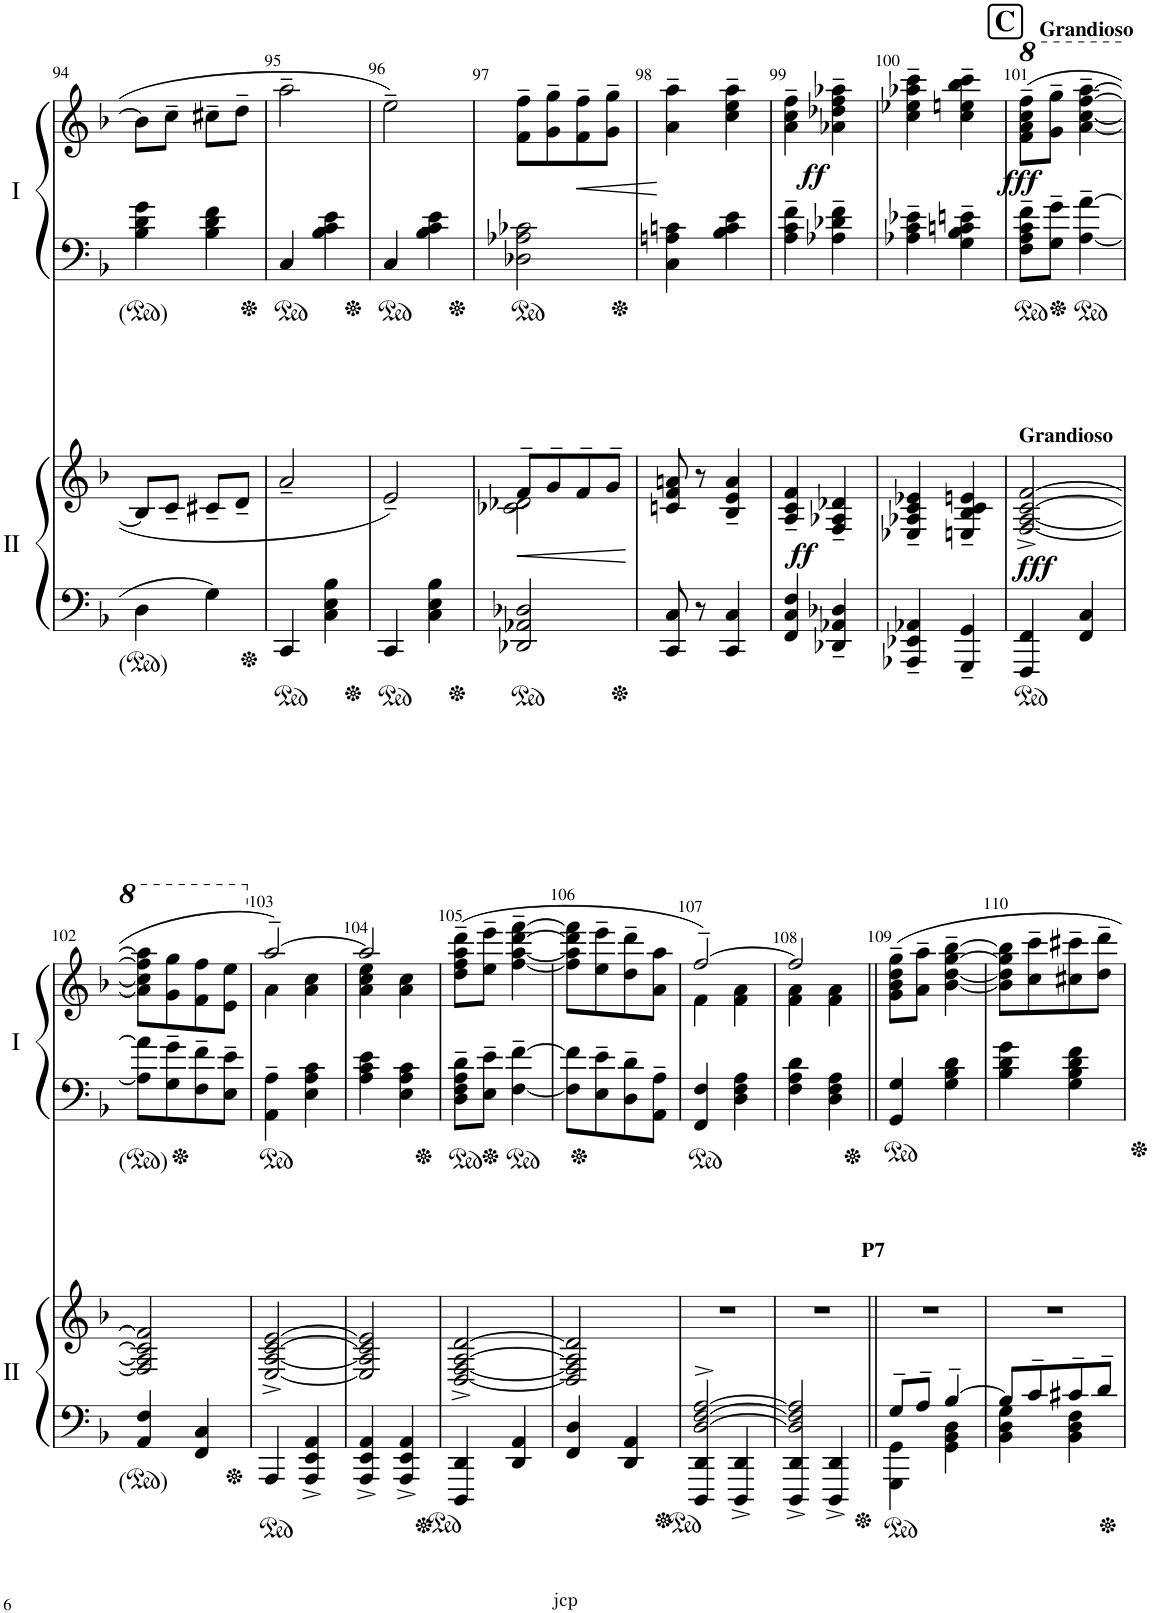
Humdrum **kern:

**kern	**kern	**dynam	**kern	**kern	**dynam
*part2	*part2	*part2	*part1	*part1	*part1
*staff4	*staff3	*staff3/4	*staff2	*staff1	*staff1/2
*I"Piano II	*	*	*I"Piano I	*	*
*I'II	*	*	*I'I	*	*
!!LO:PB:g=z
*clefF4	*clefG2	*	*clefF4	*clefG2	*
*k[b-]	*k[b-]	*	*k[b-]	*k[b-]	*
*M2/4	*M2/4	*	*M2/4	*M2/4	*
=94	=94	=94	=94	=94	=94
4D\	8B-/L]	.	4B-\ 4d\ 4g\	8b-\L]	.
.	8c~/J	.	.	8cc~\J	.
4G\	8c#X~/L	.	4B-\ 4d\ 4f\	8cc#X~\L	.
.	8d~/J	.	.	8dd~\J	.
=95	=95	=95	=95	=95	=95
4CC/	2a~/	.	4C/	2aa~\	.
4C\ 4E\ 4B-\	.	.	4B-\ 4c\ 4e\	.	.
=96	=96	=96	=96	=96	=96
4CC/	2e~/	.	4C/	2ee~\	.
4C\ 4E\ 4B-\	.	.	4B-\ 4c\ 4e\	.	.
=97	=97	=97	=97	=97	=97
!	!	!LO:HP:b	!	!	!
*	*^	*	*	*	*
2DD-X/ 2AA-X/ 2D-X/	8f~/L	2c-X\ 2d-X\	<	2D-X\ 2A-X\ 2c-X\	8f\~ 8ff\~L	.
.	8g~/	.	.	.	8g\~ 8gg\~	.
!	!	!	!	!	!	!LO:HP:b
.	8f~/	.	.	.	8f\~ 8ff\~	<
.	8g~/J	.	.	.	8g\~ 8gg\~J	.
*	*v	*v	*	*	*	*
.	.	[	.	.	[
=98	=98	=98	=98	=98	=98
8CC/ 8C/	8cn/ 8f/ 8an/	.	4C\ 4An\ 4cn\	4a\~ 4aa\~	.
8r	8r	.	.	.	.
4CC/ 4C/	4B-/~ 4e/~ 4a/~	.	4B-\ 4c\ 4e\	4cc\~ 4ee\~ 4aa\~	.
=99	=99	=99	=99	=99	=99
4FF/ 4C/ 4F/	4A/~ 4c/~ 4f/~	.	4A\~ 4c\~ 4f\~	4a\~ 4cc\~ 4ff\~	.
!	!	!LO:DY:b	!	!	!LO:DY:b
4DD-X/~ 4AA-X/~ 4D-X/~	4F/~ 4A-X/~ 4d-X/~	ff	4A-X\~ 4d-X\~ 4f\~	4a-X\~ 4dd-X\~ 4ff\~ 4aa-X\~	ff
=100	=100	=100	=100	=100	=100
4AAA-X/~ 4EE-X/~ 4AA-X/~	4E-X/~ 4A-X/~ 4c/~ 4e-X/~	.	4A-X\~ 4c\~ 4e-X\~	4cc\~ 4ee-X\~ 4aa-X\~ 4ccc\~	.
4GGG/~ 4GG/~	4En/~ 4B-/~ 4c/~ 4en/~	.	4G\~ 4B-\~ 4cn\~ 4en\~	4cc\~ 4een\~ 4bb-\~ 4ccc\~	.
!!LO:REH:place=s1:a:B:cj:fs=14:t=C
=101	=101	=101	=101	=101	=101
*	*	*	*	*8va	*
!	!	!	!	!LO:TX:a:B:t=Grandioso	!
!	!LO:TX:a:B:t=Grandioso	!	!	!	!
!	!	!LO:DY:b	!	!	!LO:DY:b
4FFF/ 4FF/	[2F/^ [2A/^ [2c/^ [2f/^	fff	8F\~ 8A\~ 8c\~ 8f\~L	(8ff\~ 8aa\~ 8ccc\~ 8fff\~L	fff
.	.	.	8G\~ 8g\~J	8gg\~ 8ggg\~J	.
4FF/ 4C/	.	.	[4A\~ [4a\~	[4aa\~ [4ccc\~ [4fff\~ [4aaa\~	.
!!LO:LB:g=z
=102	=102	=102	=102	=102	=102
4AA/ 4F/	2F/] 2A/] 2c/] 2f/]	.	8A\] 8a\]L	8aa\] 8ccc\] 8fff\] 8aaa\]L	.
.	.	.	8G\~ 8g\~	8gg\ 8ggg\	.
4FF/ 4C/	.	.	8F\~ 8f\~	8ff\ 8fff\	.
.	.	.	8E\~ 8e\~J	8ee\ 8eee\J	.
=103	=103	=103	=103	=103	=103
*	*	*	*	*X8va	*
*	*	*	*	*^	*
4AAA/	[2E/^ [2A/^ [2c/^ [2e/^	.	4AA\~ 4A\~	[2aa~/)	4a\	.
4AAA/^ 4EE/^ 4AA/^	.	.	4E\ 4A\ 4c\	.	4a\ 4cc\	.
=104	=104	=104	=104	=104	=104	=104
4AAA/^ 4EE/^ 4AA/^	2E/] 2A/] 2c/] 2e/]	.	4A\ 4c\ 4e\	2aa/]	4a\ 4cc\ 4ee\	.
4AAA/^ 4EE/^ 4AA/^	.	.	4E\ 4A\ 4c\	.	4a\ 4cc\	.
*	*	*	*	*v	*v	*
=105	=105	=105	=105	=105	=105
4DDD/ 4DD/	[2D/^ [2F/^ [2A/^ [2d/^	.	8D\~ 8F\~ 8A\~ 8d\~L	(8dd\~ 8ff\~ 8aa\~ 8ddd\~L	.
.	.	.	8E\~ 8e\~J	8ee\~ 8eee\~J	.
4DD/ 4AA/	.	.	[4F\~ [4f\~	[4ff\~ [4aa\~ [4ddd\~ [4fff\~	.
=106	=106	=106	=106	=106	=106
4FF/ 4D/	2D/] 2F/] 2A/] 2d/]	.	8F\] 8f\]L	8ff\] 8aa\] 8ddd\] 8fff\]L	.
.	.	.	8E\~ 8e\~	8ee\~ 8eee\~	.
4DD/ 4AA/	.	.	8D\~ 8d\~	8dd\~ 8ddd\~	.
.	.	.	8AA\~ 8A\~J	8a\ 8aa\J	.
=107	=107	=107	=107	=107	=107
*^	*	*	*	*^	*
4DDD/ 4DD/	[2D/^ [2F/^ [2A/^	2r	.	4FF/ 4F/	[2ff~/)	4f\	.
4DDD/^< 4DD/^<	.	.	.	4D\ 4F\ 4A\	.	4f\ 4a\	.
=108	=108	=108	=108	=108	=108	=108	=108
4DDD/^< 4DD/^<	2D/] 2F/] 2A/]	2r	.	4F\ 4A\ 4d\	2ff/]	4f\ 4a\	.
4DDD/^< 4DD/^<	.	.	.	4D\ 4F\ 4A\	.	4f\ 4a\	.
=109||	=109||	=109||	=109||	=109||	=109||	=109||	=109||
!	!	!LO:TX:a:B:t=P7	!	!	!	!	!
*	*	*	*	*	*v	*v	*
8G~/L	4GGG\ 4GG\	2r	.	4GG/ 4G/	8g\~ 8b-\~ 8dd\~ 8gg\~L	.
8A~/J	.	.	.	.	8a\~ 8aa\~J	.
[4B-~/	4GG\ 4BB-\ 4D\	.	.	4G\ 4B-\ 4d\	[4b-\~ [4dd\~ [4gg\~ [4bb-\~	.
=110	=110	=110	=110	=110	=110	=110
8B-/L]	4BB-\ 4D\ 4G\	2r	.	4B-\ 4d\ 4g\	8b-\] 8dd\] 8gg\] 8bb-\]L	.
8c~/	.	.	.	.	8cc\~ 8ccc\~	.
8c#X~/	4BB-\ 4D\ 4F\	.	.	4G\ 4B-\ 4d\ 4f\	8cc#X\~ 8ccc#X\~	.
8d~/J	.	.	.	.	8dd\~ 8ddd\~J	.
*v	*v	*	*	*	*	*
=	=	=	=	=	=
*-	*-	*-	*-	*-	*-
